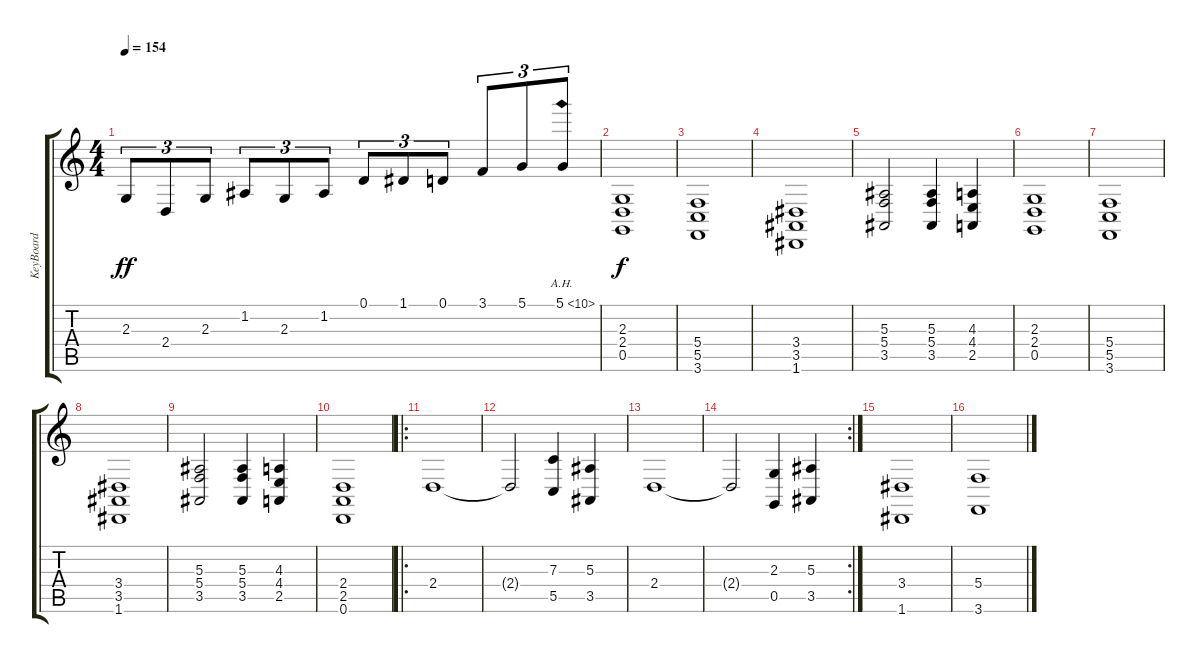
\track ("KeyBoard" "KeyBoard") {instrument stringensemble1}
\staff {score tabs}
\tuning (D4 A3 F3 C3 G2 D2) {hide}
\ts (4 4)
\tempo 154
\clef g2
\ks c
2.3.8{tu (3 2) dy ff instrument harpsichord} 2.4.8{tu (3 2)} 2.3.8{tu (3 2)} 1.2.8{tu (3 2)} 2.3.8{tu (3 2)} 1.2.8{tu (3 2)} 0.1.8{tu (3 2)} 1.1.8{tu (3 2)} 0.1.8{tu (3 2)} 3.1.8{tu (3 2)} 5.1.8{tu (3 2)} 5.1{ah 5}.8{tu (3 2)} |
(2.3 2.4 0.5).1{dy f instrument stringensemble1} |
(5.4 5.5 3.6).1 |
(3.4 3.5 1.6).1 |
(5.3 5.4 3.5).2 (5.3 5.4 3.5).4 (4.3 4.4 2.5).4 |
(2.3 2.4 0.5).1 |
(5.4 5.5 3.6).1 |
(3.4 3.5 1.6).1 |
(5.3 5.4 3.5).2 (5.3 5.4 3.5).4 (4.3 4.4 2.5).4 |
(2.4 2.5 0.6).1 |
\ro
2.4.1 |
2.4{t}.2 (7.3 5.5).4 (5.3 3.5).4 |
2.4.1 |
\rc 2
2.4{t}.2 (2.3 0.5).4 (5.3 3.5).4 |
(3.4 1.6).1 |
(5.4 3.6).1
